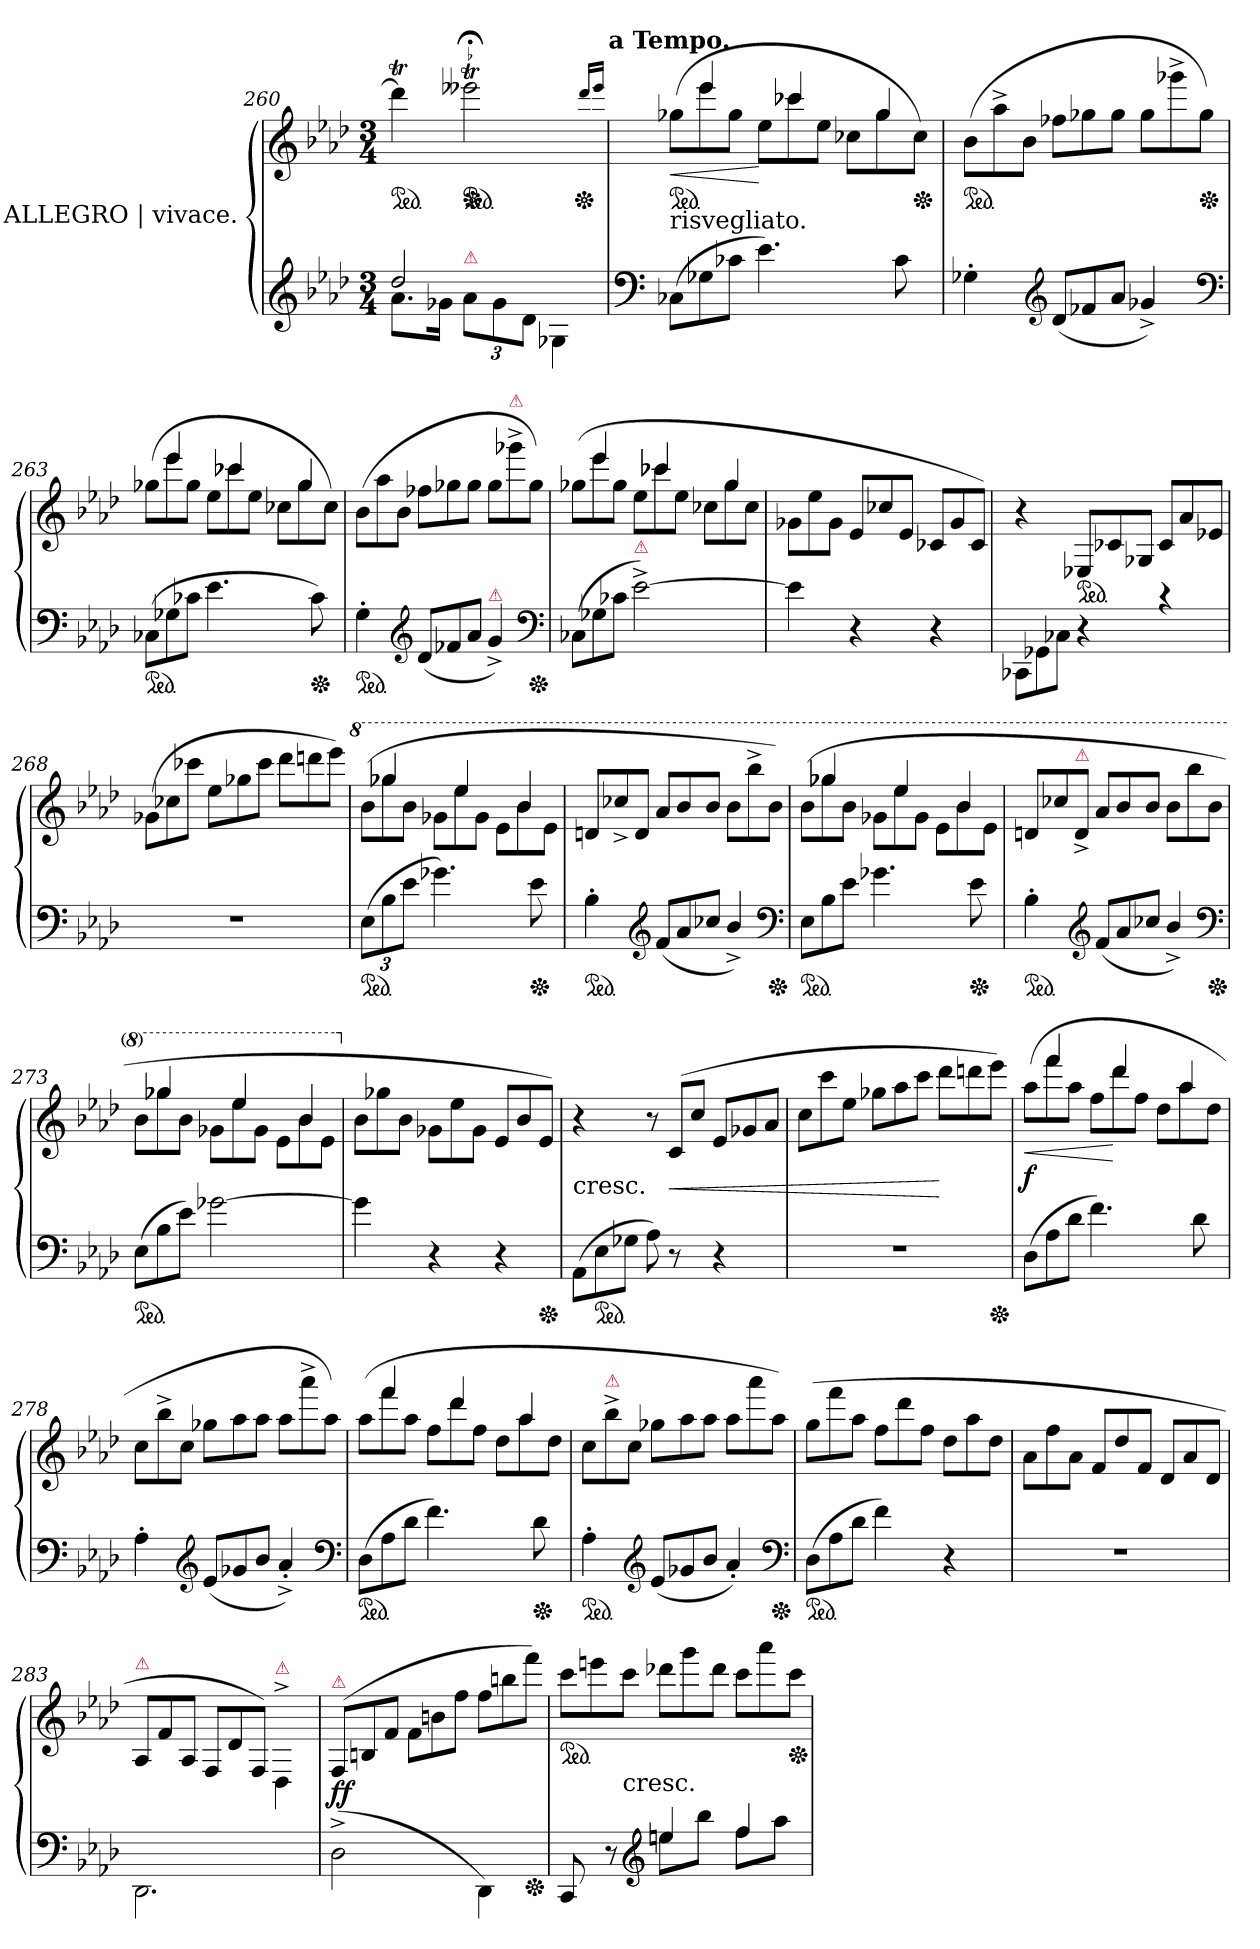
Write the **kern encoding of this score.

**kern	**kern	**dynam
*part1	*part1	*part1
*staff2	*staff1	*staff1/2
*I"ALLEGRO | vivace.	*	*
*clefG2	*clefG2	*
*k[b-e-a-d-]	*k[b-e-a-d-]	*
*f:	*f:	*
*M3/4	*M3/4	*
=260	=260	=260
*^	*	*
!	!	!LO:TX:b:t=rallent.	!
*	*	*ped	*
2dd-	8.a-L	4ddd-T]	.
*	*	*Xped	*
.	16g-XJk	.	.
!	!	!LO:TX:a:color=crimson:t=⚠	!
!	!LO:TX:a:color=crimson:t=⚠	!	!
!	!	!LO:TR:acc=-	!
*	*	*ped	*
.	12a-L	2eee--XT;<	.
.	12g-	.	.
.	12d-J	.	.
*	*	*Xped	*
4ryy	4G-X\	.	.
*v	*v	*	*
.	16qqddd-/LL	.
.	16qqeee--/JJ	.
!	!LO:TX:a:B:t=a Tempo.	!
=261	=261	=261
*clefF4	*	*
*Xtuplet	*Xtuplet	*
*	*^	*
!LO:TX:a:t=risvegliato.	!	!	!
!	!	!	!LO:HP:b
*	*ped	*	*
(>12C-XL	12ryy	(>12gg-XL	<
12G-X	6eee-	12eee-	.
12c-XJ	.	12gg-J	.
4.e-)	12ryy	12ee-L	[
.	6ccc-X	12ccc-X	.
.	.	12ee-J	.
.	12ryy	12cc-XL	.
.	6gg-	12gg-	.
*	*Xped	*	*
8c-	.	.	.
.	.	12cc-J)	.
*	*v	*v	*
=262	=262	=262
*	*ped	*
4G-X'>	(>12b-L	.
.	12aa-^>	.
.	12b-J	.
*clefG2	*	*
(>12d-L	12ff-XL	.
12f-X	12gg-X	.
12a-J	12gg-J	.
4g-X^>)	12gg-L	.
.	12ggg-X^>	.
*	*Xped	*
.	12gg-J)	.
*clefF4	*	*
=263	=263	=263
*	*^	*
*ped	*	*	*
(>12C-XL	12ryy	(>12gg-XL	.
12G-X	6eee-	12eee-	.
12c-XJ	.	12gg-J	.
4.e-	12ryy	12ee-L	.
.	6ccc-X	12ccc-X	.
.	.	12ee-J	.
.	12ryy	12cc-XL	.
.	6gg-	12gg-	.
*Xped	*	*	*
8c-)	.	.	.
.	.	12cc-J)	.
*	*v	*v	*
=264	=264	=264
*ped	*	*
4G'>	(<12b-L	.
.	12aa-	.
.	12b-J	.
*clefG2	*	*
(<12d-L	12ff-XL	.
12f-X	12gg-X	.
12a-J	12gg-J	.
!LO:TX:a:color=crimson:t=⚠	!	!
4g^<)	12gg-L	.
!	!LO:TX:a:color=crimson:t=⚠	!
.	12ggg-X^<	.
*Xped	*	*
.	12gg-J)	.
*clefF4	*	*
=265	=265	=265
*	*^	*
(>12C-XL	12ryy	(>12gg-XL	.
12G-X	6eee-	12eee-	.
12c-XJ	.	12gg-J	.
!LO:TX:a:color=crimson:t=⚠	!	!	!
[2e-^<)	12ryy	12ee-L	.
.	6ccc-X	12ccc-X	.
.	.	12ee-J	.
.	12ryy	12cc-XL	.
.	6gg-/	12gg-	.
.	.	12cc-J	.
*	*v	*v	*
=266	=266	=266
4e-]	12g-X\L	.
.	12ee-	.
.	12g-J	.
4r	12e-L	.
.	12cc-X	.
.	12e-J	.
4r	12c-XL	.
.	12g-	.
.	12c-J)	.
=267	=267	=267
12CC-X\L	4r	.
*	*ped	*
12GG-X	.	.
12C-XJ	.	.
4r	12E-XL	.
.	12c-X	.
.	12G-XJ	.
4rc	12c-L	.
.	12a-	.
.	12e-XJ	.
=268	=268	=268
2.rF	(>12g-XL	.
.	12cc-X	.
.	12ccc-XJ	.
.	12ee-L	.
.	12gg-X	.
.	12ccc-J	.
.	12ddd-L	.
.	12dddn	.
.	12eee-J)	.
=269	=269	=269
*tuplet	*	*
*	*8va	*
*	*^	*
!LO:TX:a:color=crimson:t=⚠	!	!	!
*ped	*	*	*
(>12E-L	12ryy	(>12bb-L	.
12B-	6ggg-X	12ggg-X	.
12e-J	.	12bb-J	.
4.g-X)	12ryy	12gg-XL	.
.	6eee-	12eee-	.
.	.	12gg-J	.
.	12ryy	12ee-L	.
.	6bb-	12bb-	.
*Xped	*	*	*
8e-	.	.	.
.	.	12ee-J	.
*	*v	*v	*
=270	=270	=270
*ped	*	*
4B-'>	12ddnL	.
.	12ccc-X^>	.
.	12ddJ	.
*clefG2	*	*
*Xtuplet	*	*
(<12fL	12aa-L	.
12a-	12bb-	.
12cc-XJ	12bb-J	.
4b-^</)	12bb-L	.
.	12bbb-^<	.
*Xped	*	*
.	12bb-J)	.
*clefF4	*	*
=271	=271	=271
*	*^	*
*ped	*	*	*
12E-L	12ryy	(>12bb-L	.
12B-	6ggg-X/	12ggg-X	.
12e-J	.	12bb-J	.
4.g-X	12ryy	12gg-XL	.
.	6eee-/	12eee-	.
.	.	12gg-J	.
.	12ryy	12ee-L	.
.	6bb-/	12bb-	.
*Xped	*	*	*
8e-	.	.	.
.	.	12ee-J	.
*	*v	*v	*
=272	=272	=272
*ped	*	*
4B-'>	12ddnL	.
.	12ccc-X	.
!	!LO:TX:a:color=crimson:t=⚠	!
.	12dd^<J	.
*clefG2	*	*
(<12fL	12aa-L	.
12a-	12bb-	.
12cc-XJ	12bb-J	.
4b-^</)	12bb-L	.
.	12bbb-	.
*Xped	*	*
.	12bb-J	.
*clefF4	*	*
=273	=273	=273
*	*^	*
*ped	*	*	*
(>12E-L	12ryy	12bb-L	.
12B-	6ggg-X/	12ggg-X	.
12e-J)	.	12bb-J	.
[2g-X	12ryy	12gg-XL	.
.	6eee-/	12eee-	.
.	.	12gg-J	.
.	12ryy	12ee-L	.
.	6bb-/	12bb-	.
.	.	12ee-J	.
*	*v	*v	*
=274	=274	=274
*	*X8va	*
*	*^	*
!	!LO:TX:a:t=loco.	!	!
*	*v	*v	*
4g-]	12b-L	.
.	12gg-X	.
.	12b-J	.
4r	12g-X\L	.
.	12ee-	.
.	12g-J	.
4r	12e-L	.
.	12b-	.
*Xped	*	*
.	12e-J)	.
=275	=275	=275
!	!LO:TX:c:t=cresc.	!
(>12AA-L	4r	.
*ped	*	*
12E-	.	.
12G-XJ	.	.
12A-)	12r	.
12r	(>12cL	<
12ryy	12ccJ	.
4r	12e-L	.
.	12g-X	.
.	12a-J	.
=276	=276	=276
2.rF	12ccL	.
.	12ccc	.
.	12ee-J	.
.	12gg-XL	.
.	12aa-	.
.	12cccJ	.
.	12ddd-L	[
.	12dddn	.
*Xped	*	*
.	12eee-J)	.
=277	=277	=277
*	*^	*
!	!	!	!LO:HP:b
(>12D-L	12ryy	(>12aa-L	< f
12A-	6fff/	12fff	.
12d-J	.	12aa-J	.
4.f)	12ryy	12ffL	.
.	6ddd-/	12ddd-	[
.	.	12ffJ	.
.	12ryy	12dd-L	.
.	6aa-/	12aa-	.
8d-	.	.	.
.	.	12dd-J	.
*	*v	*v	*
=278	=278	=278
4A-'>	12ccL	.
.	12bb-^<	.
.	12ccJ	.
*clefG2	*	*
(<12e-L	12gg-XL	.
12g-X	12aa-	.
12b-J	12aa-J	.
4a-'^<)	12aa-L	.
.	12aaa-^<	.
.	12aa-J)	.
*clefF4	*	*
=279	=279	=279
*	*^	*
*ped	*	*	*
(>12D-L	12ryy	(>12aa-L	.
12A-	6fff/	12fff	.
12d-J	.	12aa-J	.
4.f)	12ryy	12ffL	.
.	6ddd-/	12ddd-	.
.	.	12ffJ	.
.	12ryy	12dd-L	.
.	6aa-	12aa-	.
*Xped	*	*	*
8d-	.	.	.
.	.	12dd-J	.
*	*v	*v	*
=280	=280	=280
*ped	*	*
4A-'>	12ccL	.
!	!LO:TX:a:color=crimson:t=⚠	!
.	12bb-^>	.
.	12ccJ	.
*clefG2	*	*
(<12e-L	12gg-XL	.
12g-X	12aa-	.
12b-J	12aa-J	.
4a-')	12aa-L	.
.	12aaa-	.
*Xped	*	*
.	12aa-J)	.
*clefF4	*	*
=281	=281	=281
*ped	*	*
(>12D-L	(>12ggL	.
12A-	12fff	.
12d-J	12aa-J	.
4f)	12ffL	.
.	12ddd-	.
.	12ffJ	.
4r	12dd-L	.
.	12aa-	.
.	12dd-J	.
=282	=282	=282
2.rF	12a-L	.
.	12ff	.
.	12a-J	.
.	12fL	.
.	12dd-	.
.	12fJ	.
.	12d-L	.
.	12a-	.
.	12d-J	.
=283	=283	=283
!	!LO:TX:a:color=crimson:t=⚠	!
2.DD-\	12A-/L	.
.	12f\	.
.	12A-/J	.
.	12F/L	.
.	12d-/	.
.	12F/J)	.
!	!LO:TX:a:color=crimson:t=⚠	!
.	4D-^>\	.
=284	=284	=284
!	!LO:TX:a:color=crimson:t=⚠	!
(>2D-^<	(>12F/L	ff
.	12Bn/	.
.	12f\J	.
.	12fL	.
.	12bn	.
.	12ffJ	.
4DD-\)	12ffL	.
.	12bbn	.
*Xped	*	*
.	12fffJ)	.
=285	=285	=285
*^	*	*
*	*	*ped	*
8CC/	4ryy	12cccL	.
.	.	12eeen	.
8r	.	.	.
!	!	!LO:TX:c:t=cresc.	!
.	.	12cccJ	.
*clefG2	*	*	*
4een	8eenL	12ddd-XL	.
.	.	12ggg	.
.	8bb-J	.	.
.	.	12ddd-J	.
4ff	8ffL	12cccL	.
.	.	12aaa-	.
.	8aa-J	.	.
*	*	*Xped	*
.	.	12cccJ	.
*v	*v	*	*
=	=	=
*-	*-	*-
